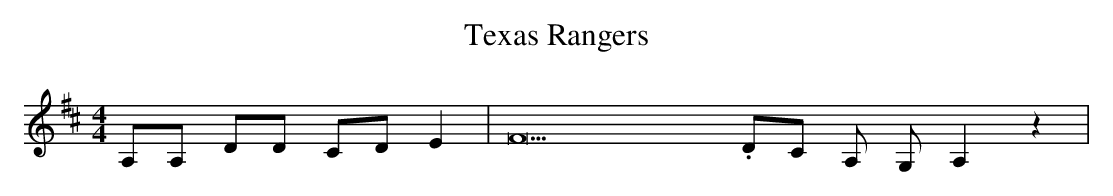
X:1
T:Texas Rangers
M:4/4
L:1/8
K:D
 A,A, DD CD E2| F21.333334/16 DC A, G, A,2 z2|
